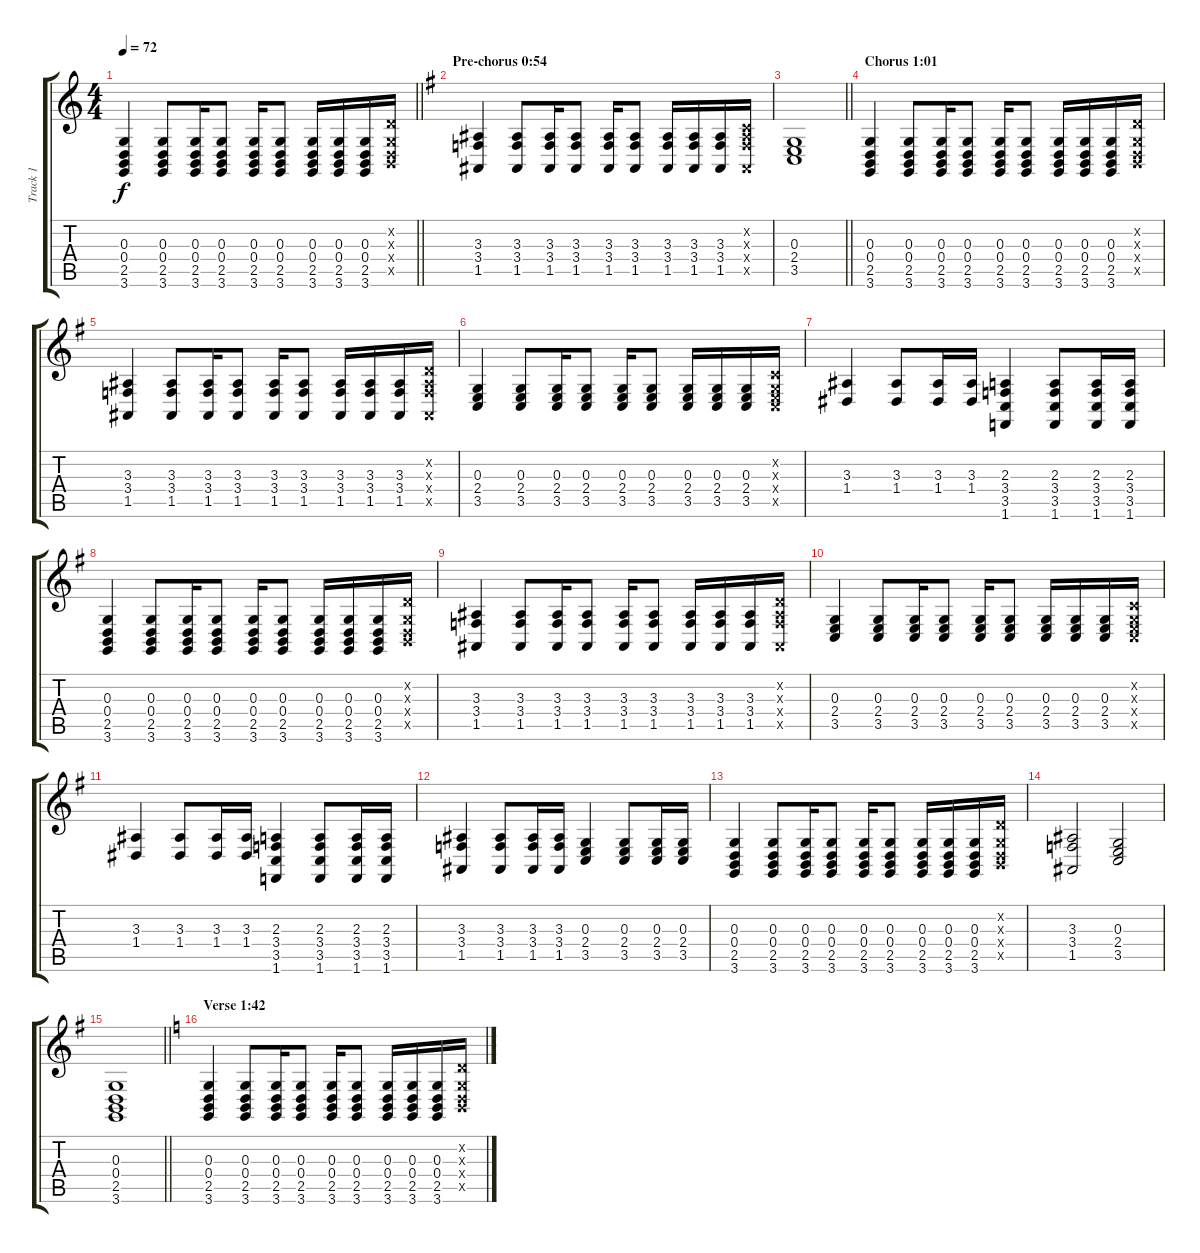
\track ("Track 1" "Track 1") {instrument brightacousticpiano}
\staff {score tabs}
\tuning (E4 B3 G3 D3 A2 E2) {hide}
\ts (4 4)
\tempo 72
\clef g2
\barLineRight lightlight
\ks c
(0.3 0.4 2.5 3.6).4{dy f} (0.3 0.4 2.5 3.6).8 (0.3 0.4 2.5 3.6).16 (0.3 0.4 2.5 3.6).8 (0.3 0.4 2.5 3.6).16 (0.3 0.4 2.5 3.6).8 (0.3 0.4 2.5 3.6).16 (0.3 0.4 2.5 3.6).16 (0.3 0.4 2.5 3.6).16 (3.2{x} 0.3{x} 0.4{x} 2.5{x}).16 |
\section ("" "Pre-chorus 0:54")
\ks g
(3.3 3.4 1.5).4 (3.3 3.4 1.5).8 (3.3 3.4 1.5).16 (3.3 3.4 1.5).8 (3.3 3.4 1.5).16 (3.3 3.4 1.5).8 (3.3 3.4 1.5).16 (3.3 3.4 1.5).16 (3.3 3.4 1.5).16 (1.2{x} 3.3{x} 3.4{x} 1.5{x}).16 |
\barLineRight lightlight
(0.3 2.4 3.5).1 |
\section ("" "Chorus 1:01")
(0.3 0.4 2.5 3.6).4 (0.3 0.4 2.5 3.6).8 (0.3 0.4 2.5 3.6).16 (0.3 0.4 2.5 3.6).8 (0.3 0.4 2.5 3.6).16 (0.3 0.4 2.5 3.6).8 (0.3 0.4 2.5 3.6).16 (0.3 0.4 2.5 3.6).16 (0.3 0.4 2.5 3.6).16 (3.2{x} 0.3{x} 0.4{x} 2.5{x}).16 |
(3.3 3.4 1.5).4 (3.3 3.4 1.5).8 (3.3 3.4 1.5).16 (3.3 3.4 1.5).8 (3.3 3.4 1.5).16 (3.3 3.4 1.5).8 (3.3 3.4 1.5).16 (3.3 3.4 1.5).16 (3.3 3.4 1.5).16 (3.2{x} 3.3{x} 3.4{x} 1.5{x}).16 |
(0.3 2.4 3.5).4 (0.3 2.4 3.5).8 (0.3 2.4 3.5).16 (0.3 2.4 3.5).8 (0.3 2.4 3.5).16 (0.3 2.4 3.5).8 (0.3 2.4 3.5).16 (0.3 2.4 3.5).16 (0.3 2.4 3.5).16 (1.2{x} 0.3{x} 2.4{x} 3.5{x}).16 |
(3.3 1.4).4 (3.3 1.4).8 (3.3 1.4).16 (3.3 1.4).16 (2.3 3.4 3.5 1.6).4 (2.3 3.4 3.5 1.6).8 (2.3 3.4 3.5 1.6).16 (2.3 3.4 3.5 1.6).16 |
(0.3 0.4 2.5 3.6).4 (0.3 0.4 2.5 3.6).8 (0.3 0.4 2.5 3.6).16 (0.3 0.4 2.5 3.6).8 (0.3 0.4 2.5 3.6).16 (0.3 0.4 2.5 3.6).8 (0.3 0.4 2.5 3.6).16 (0.3 0.4 2.5 3.6).16 (0.3 0.4 2.5 3.6).16 (3.2{x} 0.3{x} 0.4{x} 2.5{x}).16 |
(3.3 3.4 1.5).4 (3.3 3.4 1.5).8 (3.3 3.4 1.5).16 (3.3 3.4 1.5).8 (3.3 3.4 1.5).16 (3.3 3.4 1.5).8 (3.3 3.4 1.5).16 (3.3 3.4 1.5).16 (3.3 3.4 1.5).16 (3.2{x} 3.3{x} 3.4{x} 1.5{x}).16 |
(0.3 2.4 3.5).4 (0.3 2.4 3.5).8 (0.3 2.4 3.5).16 (0.3 2.4 3.5).8 (0.3 2.4 3.5).16 (0.3 2.4 3.5).8 (0.3 2.4 3.5).16 (0.3 2.4 3.5).16 (0.3 2.4 3.5).16 (1.2{x} 0.3{x} 2.4{x} 3.5{x}).16 |
(3.3 1.4).4 (3.3 1.4).8 (3.3 1.4).16 (3.3 1.4).16 (2.3 3.4 3.5 1.6).4 (2.3 3.4 3.5 1.6).8 (2.3 3.4 3.5 1.6).16 (2.3 3.4 3.5 1.6).16 |
(3.3 3.4 1.5).4 (3.3 3.4 1.5).8 (3.3 3.4 1.5).16 (3.3 3.4 1.5).16 (0.3 2.4 3.5).4 (0.3 2.4 3.5).8 (0.3 2.4 3.5).16 (0.3 2.4 3.5).16 |
(0.3 0.4 2.5 3.6).4 (0.3 0.4 2.5 3.6).8 (0.3 0.4 2.5 3.6).16 (0.3 0.4 2.5 3.6).8 (0.3 0.4 2.5 3.6).16 (0.3 0.4 2.5 3.6).8 (0.3 0.4 2.5 3.6).16 (0.3 0.4 2.5 3.6).16 (0.3 0.4 2.5 3.6).16 (3.2{x} 0.3{x} 0.4{x} 2.5{x}).16 |
(3.3 3.4 1.5).2 (0.3 2.4 3.5).2 |
\barLineRight lightlight
(0.3 0.4 2.5 3.6).1 |
\section ("" "Verse 1:42")
\ks c
(0.3 0.4 2.5 3.6).4 (0.3 0.4 2.5 3.6).8 (0.3 0.4 2.5 3.6).16 (0.3 0.4 2.5 3.6).8 (0.3 0.4 2.5 3.6).16 (0.3 0.4 2.5 3.6).8 (0.3 0.4 2.5 3.6).16 (0.3 0.4 2.5 3.6).16 (0.3 0.4 2.5 3.6).16 (3.2{x} 0.3{x} 0.4{x} 2.5{x}).16
